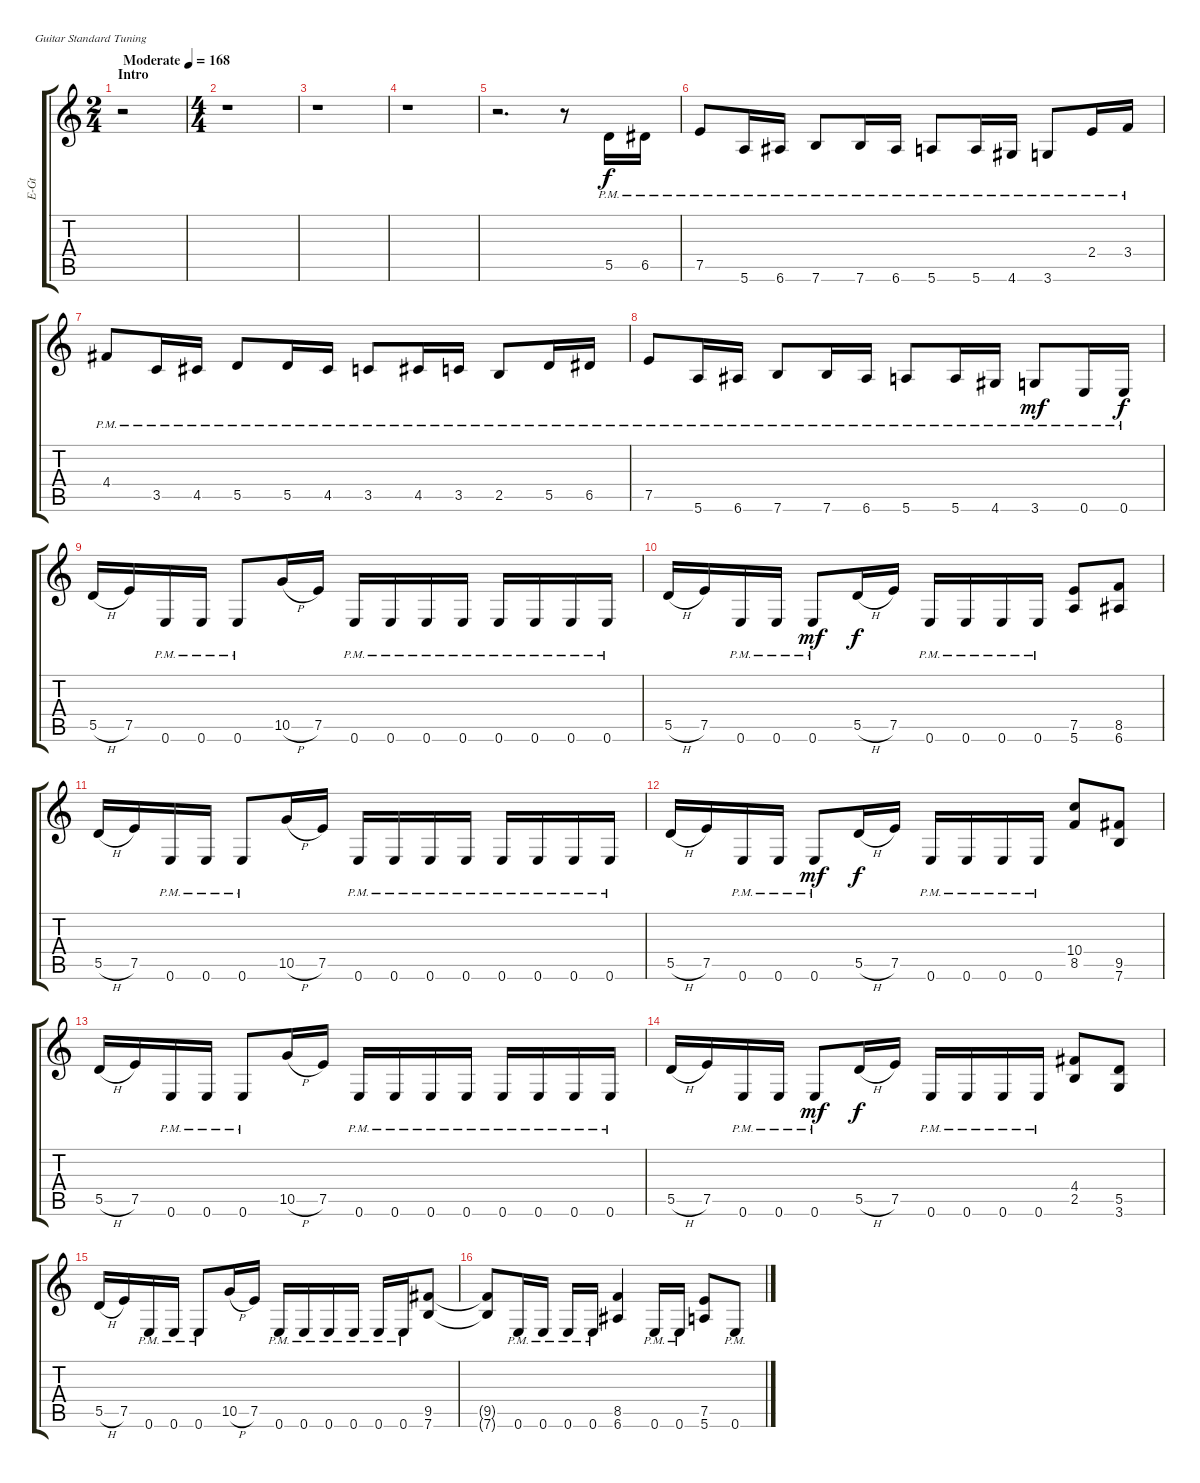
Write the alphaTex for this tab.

\bracketExtendMode groupsimilarinstruments
\track ("M. Friedman" "E-Gt") {solo instrument distortionguitar}
\staff {score tabs}
\tuning (E4 B3 G3 D3 A2 E2)
\ts (2 4)
\beaming (8 1 1 1 1)
\section ("" "Intro")
\tempo (168 "Moderate")
\clef g2
\ks c
r.2{dy f instrument distortionguitar beam Down} |
\ts (4 4)
\beaming (8 2 2 2 2)
r.1{beam Down} |
r.1{beam Down} |
r.1{beam Down} |
r.2{d beam Down} r.8{beam Down} 5.5{pm}.16{beam Up} 6.5{pm acc #}.16{beam Up} |
7.5{pm}.8{beam Up} 5.6{pm}.16{beam Up} 6.6{pm acc #}.16{beam Up} 7.6{pm}.8{beam Up} 7.6{pm}.16{beam Up} 6.6{pm acc #}.16{beam Up} 5.6{pm}.8{beam Up} 5.6{pm}.16{beam Up} 4.6{pm acc #}.16{beam Up} 3.6{pm}.8{beam Up} 2.4{pm}.16{beam Up} 3.4{pm}.16{beam Up} |
4.4{pm acc #}.8{beam Up} 3.5{pm}.16{beam Up} 4.5{pm acc #}.16{beam Up} 5.5{pm}.8{beam Up} 5.5{pm}.16{beam Up} 4.5{pm acc #}.16{beam Up} 3.5{pm}.8{beam Up} 4.5{pm acc #}.16{beam Up} 3.5{pm}.16{beam Up} 2.5{pm}.8{beam Up} 5.5{pm}.16{beam Up} 6.5{pm acc #}.16{beam Up} |
7.5{pm}.8{beam Up} 5.6{pm}.16{beam Up} 6.6{pm acc #}.16{beam Up} 7.6{pm}.8{beam Up} 7.6{pm}.16{beam Up} 6.6{pm acc #}.16{beam Up} 5.6{pm}.8{beam Up} 5.6{pm}.16{beam Up} 4.6{pm acc #}.16{beam Up} 3.6{pm}.8{dy mf beam Up} 0.6{pm}.16{beam Up} 0.6{pm}.16{dy f beam Up} |
5.5{h}.16{beam Up} 7.5.16{beam Up} 0.6{pm}.16{beam Up} 0.6{pm}.16{beam Up} 0.6{pm}.8{beam Up} 10.5{h}.16{beam Up} 7.5.16{beam Up} 0.6{pm}.16{beam Up} 0.6{pm}.16{beam Up} 0.6{pm}.16{beam Up} 0.6{pm}.16{beam Up} 0.6{pm}.16{beam Up} 0.6{pm}.16{beam Up} 0.6{pm}.16{beam Up} 0.6{pm}.16{beam Up} |
5.5{h}.16{beam Up} 7.5.16{beam Up} 0.6{pm}.16{beam Up} 0.6{pm}.16{beam Up} 0.6{pm}.8{dy mf beam Up} 5.5{h}.16{dy f beam Up} 7.5.16{beam Up} 0.6{pm}.16{beam Up} 0.6{pm}.16{beam Up} 0.6{pm}.16{beam Up} 0.6{pm}.16{beam Up} (7.5 5.6).8{beam Up} (8.5 6.6{acc #}).8{beam Up} |
5.5{h}.16{beam Up} 7.5.16{beam Up} 0.6{pm}.16{beam Up} 0.6{pm}.16{beam Up} 0.6{pm}.8{beam Up} 10.5{h}.16{beam Up} 7.5.16{beam Up} 0.6{pm}.16{beam Up} 0.6{pm}.16{beam Up} 0.6{pm}.16{beam Up} 0.6{pm}.16{beam Up} 0.6{pm}.16{beam Up} 0.6{pm}.16{beam Up} 0.6{pm}.16{beam Up} 0.6{pm}.16{beam Up} |
5.5{h}.16{beam Up} 7.5.16{beam Up} 0.6{pm}.16{beam Up} 0.6{pm}.16{beam Up} 0.6{pm}.8{dy mf beam Up} 5.5{h}.16{dy f beam Up} 7.5.16{beam Up} 0.6{pm}.16{beam Up} 0.6{pm}.16{beam Up} 0.6{pm}.16{beam Up} 0.6{pm}.16{beam Up} (10.4 8.5).8{beam Up} (9.5{acc #} 7.6).8{beam Up} |
5.5{h}.16{beam Up} 7.5.16{beam Up} 0.6{pm}.16{beam Up} 0.6{pm}.16{beam Up} 0.6{pm}.8{beam Up} 10.5{h}.16{beam Up} 7.5.16{beam Up} 0.6{pm}.16{beam Up} 0.6{pm}.16{beam Up} 0.6{pm}.16{beam Up} 0.6{pm}.16{beam Up} 0.6{pm}.16{beam Up} 0.6{pm}.16{beam Up} 0.6{pm}.16{beam Up} 0.6{pm}.16{beam Up} |
5.5{h}.16{beam Up} 7.5.16{beam Up} 0.6{pm}.16{beam Up} 0.6{pm}.16{beam Up} 0.6{pm}.8{dy mf beam Up} 5.5{h}.16{dy f beam Up} 7.5.16{beam Up} 0.6{pm}.16{beam Up} 0.6{pm}.16{beam Up} 0.6{pm}.16{beam Up} 0.6{pm}.16{beam Up} (4.4{acc #} 2.5).8{beam Up} (5.5 3.6).8{beam Up} |
5.5{h}.16{beam Up} 7.5.16{beam Up} 0.6{pm}.16{beam Up} 0.6{pm}.16{beam Up} 0.6{pm}.8{beam Up} 10.5{h}.16{beam Up} 7.5.16{beam Up} 0.6{pm}.16{beam Up} 0.6{pm}.16{beam Up} 0.6{pm}.16{beam Up} 0.6{pm}.16{beam Up} 0.6{pm}.16{beam Up} 0.6{pm}.16{beam Up} (9.5{acc #} 7.6).8{beam Up} |
(9.5{t acc #} 7.6{t}).8{beam Up} 0.6{pm}.16{beam Up} 0.6{pm}.16{beam Up} 0.6{pm}.16{beam Up} 0.6{pm}.16{beam Up} (8.5 6.6{acc #}).4{beam Up} 0.6{pm}.16{beam Up} 0.6{pm}.16{beam Up} (7.5 5.6).8{beam Up} 0.6{pm}.8{beam Up}
